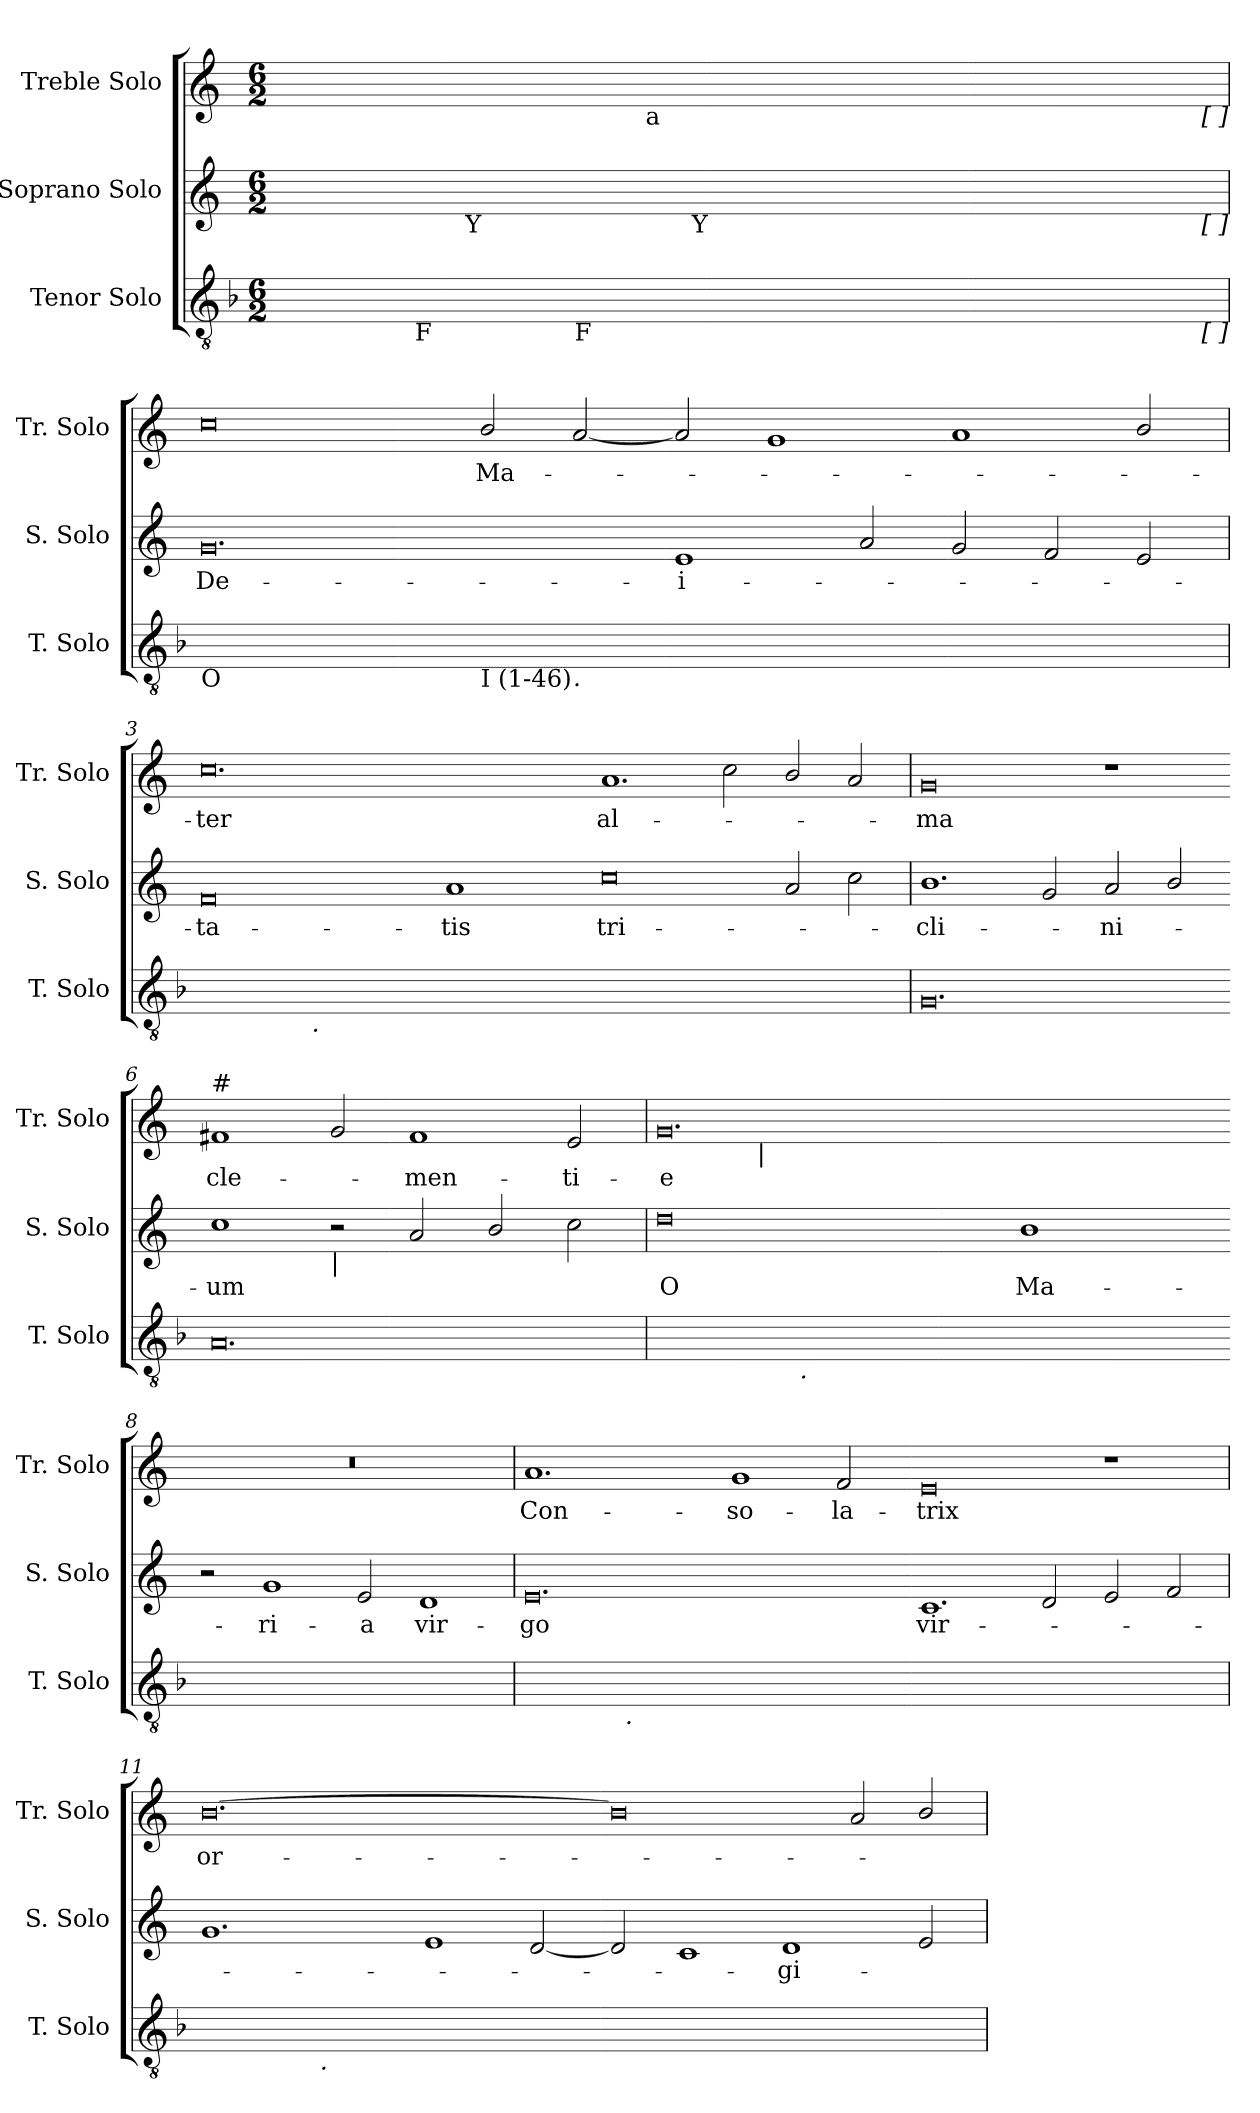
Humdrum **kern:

**kern	**kern	**text	**kern	**text
*part3	*part2	*part2	*part1	*part1
*staff3	*staff2	*staff2	*staff1	*staff1
*I"Tenor Solo	*I"Soprano Solo	*	*I"Treble Solo	*
*I'T. Solo	*I'S. Solo	*	*I'Tr. Solo	*
!!LO:PB:g=z
*clefGv2	*clefG2	*	*clefG2	*
*ITrd7c12	*	*	*	*
*k[b-]	*k[]	*	*k[]	*
*F:	*C:	*	*C:	*
*M6/2	*M6/2	*	*M6/2	*
=1	=1	=1	=1	=1
!	!	!	!LO:TX:b:t=F	!
!	!	!	!LO:TX:b:t=Y	!
!	!	!	!LO:TX:a:t=7	!
!	!	!	!LO:TX:b:t=g	!
!	!LO:TX:b:t=F	!	!	!
!	!LO:TX:b:t=a	!	!	!
!	!LO:TX:b:t=Y	!	!	!
!LO:TX:b:t=Tenor	!	!	!	!
!LO:TX:b:t=F	!	!	!	!
!LO:TX:t=7	!	!	!	!
!LO:TX:b:t=F	!	!	!	!
!LO:TX:b:t=F	!	!	!	!
!LO:TX:b:t=Í	!	!	!	!
!LO:N:vis=1	!LO:N:vis=1	!	!LO:N:vis=1	!
*^	*^	*	*^	*
*	*^	*	*^	*	*	*^	*
*	*	*	*	*	*^	*	*	*	*	*
0.ryy	2ryy	1ryy	0.ryy	2ryy	1ryy	1ryy	.	0.ryy	1ryy	1ryy	.
.	16ryy	.	.	8ryy	.	.	.	.	.	.	.
.	32ryy	.	.	.	.	.	.	.	.	.	.
.	64ryy	.	.	.	.	.	.	.	.	.	.
.	256.ryy	.	.	.	.	.	.	.	.	.	.
!	!LO:TX:b:t=F	!	!	!	!	!	!	!	!	!	!
.	1ryy	.	.	.	.	.	.	.	.	.	.
.	.	.	.	16ryy	.	.	.	.	.	.	.
.	.	.	.	64ryy	.	.	.	.	.	.	.
.	.	.	.	128ryy	.	.	.	.	.	.	.
.	.	.	.	512ryy	.	.	.	.	.	.	.
!	!	!	!	!LO:TX:b:t=Y	!	!	!	!	!	!	!
.	.	.	.	1ryy	.	.	.	.	.	.	.
.	.	8ryy	.	.	4ryy	1ryy	.	.	4ryy	1ryy	.
.	.	64ryy	.	.	.	.	.	.	.	.	.
.	.	512.ryy	.	.	.	.	.	.	.	.	.
!	!	!LO:TX:b:t=F	!	!	!	!	!	!	!	!	!
.	.	1ryy	.	.	.	.	.	.	.	.	.
.	.	.	.	.	8ryy	.	.	.	16ryy	.	.
.	.	.	.	.	.	.	.	.	64..ryy	.	.
!	!	!	!	!	!	!	!	!	!LO:TX:b:t=a	!	!
.	.	.	.	.	.	.	.	.	1ryy	.	.
.	.	.	.	.	32ryy	.	.	.	.	.	.
.	.	.	.	.	64ryy	.	.	.	.	.	.
.	.	.	.	.	256ryy	.	.	.	.	.	.
!	!	!	!	!	!LO:TX:b:t=Y	!	!	!	!	!	!
.	.	.	.	.	1ryy	.	.	.	.	.	.
.	1ryy	.	.	.	.	.	.	.	.	.	.
.	.	.	.	1ryy	.	.	.	.	.	.	.
.	.	.	.	.	.	2ryy	.	.	.	2ryy	.
.	.	2ryy	.	.	.	.	.	.	.	.	.
.	.	.	.	.	.	.	.	.	2ryy	.	.
.	.	.	.	.	2ryy	.	.	.	.	.	.
.	.	.	.	.	.	4ryy	.	.	.	4ryy	.
.	4ryy	.	.	.	.	.	.	.	.	.	.
.	.	4ryy	.	.	.	.	.	.	.	.	.
.	.	.	.	4ryy	.	.	.	.	.	.	.
.	.	.	.	.	.	8ryy	.	.	.	8ryy	.
.	.	.	.	.	.	.	.	.	8ryy	.	.
.	8ryy	.	.	.	.	.	.	.	.	.	.
.	.	.	.	.	.	16ryy	.	.	.	16ryy	.
.	.	16ryy	.	.	.	.	.	.	.	.	.
.	.	.	.	.	16ryy	.	.	.	.	.	.
.	.	.	.	.	.	32ryy	.	.	.	32ryy	.
.	.	32ryy	.	.	.	.	.	.	.	.	.
.	.	.	.	32ryy	.	.	.	.	.	.	.
.	.	.	.	.	.	.	.	.	32ryy	.	.
.	.	.	.	.	.	64ryy	.	.	.	64ryy	.
.	.	.	.	.	.	128...ryy	.	.	.	128...ryy	.
.	.	128ryy	.	.	.	.	.	.	.	.	.
.	.	.	.	.	128.ryy	.	.	.	.	.	.
.	128ryy	.	.	.	.	.	.	.	.	.	.
.	.	.	.	256.ryy	.	.	.	.	.	.	.
.	.	256ryy	.	.	.	.	.	.	.	.	.
.	.	.	.	.	.	.	.	.	256ryy	.	.
.	512ryy	.	.	.	.	.	.	.	.	.	.
!	!	!	!	!	!	!	!	!	!	!LO:TX:b:t=[ ]	!
!	!	!	!	!	!	!LO:TX:b:t=[ ]	!	!	!	!	!
!	!	!LO:TX:b:t=[ ]	!	!	!	!	!	!	!	!	!
.	.	1024ryy	.	.	.	1024ryy	.	.	.	1024ryy	.
*	*	*	*v	*v	*v	*v	*	*	*	*	*
*	*	*	*	*	*v	*v	*v	*
=1	=1	=1	=1	=1	=1	=1
*	*	*	*^	*	*^	*
*	*	*	*	*^	*	*	*^	*
*	*	*	*	*	*^	*	*	*	*	*
!	!	!	!	!	!	!	!	!LO:TX:b:t=O	!	!	!
!	!	!	!LO:TX:b:t=O	!	!	!	!	!	!	!	!
!LO:TX:b:t=O	!	!	!	!	!	!	!	!	!	!	!
!	!	!	!	!	!	!	!LO:LY:b:color=#000000	!	!	!	!
*	*	*	*v	*v	*v	*v	*	*	*	*	*
*	*	*	*	*	*v	*v	*v	*
[>0.Ciyy	0ryy	1ryy	0.gi	De-	0cci	.
.	.	1.ryy	.	.	.	.
!	!LO:TX:b:t=I (1-46)	!	!	!	!	!
!	!	!	!	!	!	!LO:LY:b:color=#000000
.	1ryy	.	.	.	2bi/	Ma-
!	!	!LO:TX:b:i:t=.	!	!	!	!
.	.	2ryy	.	.	[<2ai/	.
*v	*v	*v	*	*	*	*
=2-	=2-	=2-	=2-	=2-
*^	*	*	*	*
*	*^	*	*	*	*
!	!	!	!	!LO:LY:b:color=#000000	!	!
*v	*v	*v	*	*	*	*
0.Ciyy]	1ei	-i-	2ai/]	.
.	.	.	1gi	.
.	2ai/	.	.	.
.	2gi/	.	1ai	.
.	2fi/	.	.	.
.	2ei/	.	2bi/	.
=3	=3	=3	=3	=3
!	!	!LO:LY:b:color=#000000	!	!
!	!	!	!	!LO:LY:b:color=#000000
*^	*	*	*	*
[<0.FFiyy	2ryy	0fi	-ta-	0.cci	-ter
.	4ryy	.	.	.	.
.	128...ryy	.	.	.	.
!	!LO:TX:b:i:t=.	!	!	!	!
.	1ryy	.	.	.	.
.	1ryy	.	.	.	.
!	!	!	!LO:LY:b:color=#000000	!	!
.	.	1ai	-tis	.	.
.	8ryy	.	.	.	.
.	16ryy	.	.	.	.
.	32ryy	.	.	.	.
.	64ryy	.	.	.	.
.	1024ryy	.	.	.	.
*v	*v	*	*	*	*
=4-	=4-	=4-	=4-	=4-
*^	*	*	*	*
!	!	!	!LO:LY:b:color=#000000	!	!
*v	*v	*	*	*	*
*^	*	*	*	*
!	!	!	!	!	!LO:LY:b:color=#000000
*v	*v	*	*	*	*
0.FFiyy]	0cci	tri-	1.ai	al-
.	.	.	2cci\	.
.	2ai/	.	2bi/	.
.	2cci\	.	2ai/	.
=5	=5	=5	=5	=5
!	!	!LO:LY:b:color=#000000	!	!
!	!	!	!	!LO:LY:b:color=#000000
0.GGi	1.bi	-cli-	0gi	-ma
.	2gi/	.	.	.
!	!	!LO:LY:b:color=#000000	!	!
.	2ai/	-ni-	1r	.
.	2bi/	.	.	.
=6-	=6-	=6-	=6-	=6-
!	!	!LO:LY:b:color=#000000	!	!
!	!	!	!LO:TX:a:t=#	!
!	!	!	!	!LO:LY:b:color=#000000
0.AAi	1cci	-um	1f#i	cle-
!	!LO:TX:b:i:t=|	!	!	!
.	2r	.	2gi/	.
!	!	!	!	!LO:LY:b:color=#000000
.	2ai/	.	1f#i	-men-
.	2bi/	.	.	.
!	!	!	!	!LO:LY:b:color=#000000
.	2cci\	.	2ei/	-ti-
!!LO:LB:g=z
=7	=7	=7	=7	=7
!	!	!LO:LY:b:color=#000000	!	!
!	!	!	!LO:TX:b:i:t=-	!
!	!	!	!	!LO:LY:b:color=#000000
*^	*	*	*^	*
[<0.GGiyy	4ryy	0ddi	O	0.gi	4ryy	-e
.	8ryy	.	.	.	8ryy	.
.	16ryy	.	.	.	64...ryy	.
!	!	!	!	!	!LO:TX:b:i:t=|	!
.	.	.	.	.	1ryy	.
.	32ryy	.	.	.	.	.
.	64ryy	.	.	.	.	.
.	256ryy	.	.	.	.	.
!	!LO:TX:b:i:t=.	!	!	!	!	!
.	1ryy	.	.	.	.	.
.	.	.	.	.	1ryy	.
.	1ryy	.	.	.	.	.
!	!	!	!LO:LY:b:color=#000000	!	!	!
.	.	1bi	Ma-	.	.	.
.	.	.	.	.	2ryy	.
.	2ryy	.	.	.	.	.
.	.	.	.	.	16ryy	.
.	.	.	.	.	32ryy	.
.	128.ryy	.	.	.	.	.
.	.	.	.	.	512ryy	.
=8-	=8-	=8-	=8-	=8-	=8-	=8-
!	!	!	!	!LO:N:vis=1	!	!
*v	*v	*	*	*v	*v	*
0.GGiyy]	2r	.	0.r	.
!	!	!LO:LY:b:color=#000000	!	!
.	1gi	-ri-	.	.
!	!	!LO:LY:b:color=#000000	!	!
.	2ei/	-a	.	.
!	!	!LO:LY:b:color=#000000	!	!
.	1di	vir-	.	.
=9	=9	=9	=9	=9
!	!	!LO:LY:b:color=#000000	!	!
!	!	!	!	!LO:LY:b:color=#000000
*^	*	*	*	*
[>0.Ciyy	4ryy	0.ei	-go	1.ai	Con-
.	8ryy	.	.	.	.
.	16ryy	.	.	.	.
.	64ryy	.	.	.	.
.	128ryy	.	.	.	.
.	512.ryy	.	.	.	.
!	!LO:TX:b:i:t=.	!	!	!	!
.	1ryy	.	.	.	.
.	1ryy	.	.	.	.
!	!	!	!	!	!LO:LY:b:color=#000000
.	.	.	.	1gi	-so-
.	2ryy	.	.	.	.
!	!	!	!	!	!LO:LY:b:color=#000000
.	.	.	.	2fi/	-la-
.	32ryy	.	.	.	.
.	256ryy	.	.	.	.
.	1024ryy	.	.	.	.
*v	*v	*	*	*	*
=10-	=10-	=10-	=10-	=10-
*^	*	*	*	*
!	!	!	!LO:LY:b:color=#000000	!	!
*v	*v	*	*	*	*
*^	*	*	*	*
!	!	!	!	!	!LO:LY:b:color=#000000
*v	*v	*	*	*	*
0.Ciyy]	1.ci	vir-	0ei	-trix
.	2di/	.	.	.
.	2ei/	.	1r	.
.	2fi/	.	.	.
=11	=11	=11	=11	=11
!	!	!	!	!LO:LY:b:color=#000000
*^	*	*	*	*
[<0.GGiyy	4ryy	1.gi	.	[<0.bi	or-
.	8ryy	.	.	.	.
.	16ryy	.	.	.	.
.	32ryy	.	.	.	.
.	64...ryy	.	.	.	.
!	!LO:TX:b:i:t=.	!	!	!	!
.	1ryy	.	.	.	.
.	1ryy	.	.	.	.
.	.	1ei	.	.	.
.	2ryy	.	.	.	.
.	.	[<2di/	.	.	.
.	512ryy	.	.	.	.
*v	*v	*	*	*	*
=12-	=12-	=12-	=12-	=12-
0.GGiyy]	2di/]	.	0bi]	.
.	1ci	.	.	.
!	!	!LO:LY:b:color=#000000	!	!
.	1di	-gi-	.	.
.	.	.	2ai/	.
.	2ei/	.	2bi/	.
=	=	=	=	=
*-	*-	*-	*-	*-
